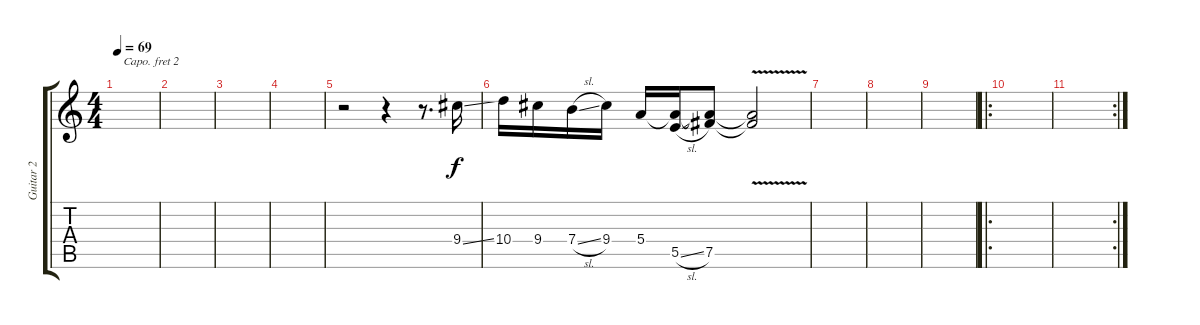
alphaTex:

\track ("Guitar 2" "Guitar 2") {instrument electricguitarclean}
\staff {score tabs}
\capo 2
\tuning (E4 B3 G3 D3 A2 E2) {hide}
\ts (4 4)
\tempo 69
\clef g2
\ks c
|
|
|
|
r.2 r.4 r.8{d} 9.4{ss}.16 |
10.4.16 9.4.16 7.4{sl}.16 9.4.16 5.4.16 (5.4{t} 5.5{sl}).16 (5.4{t} 7.5).8 (5.4{v t} 7.5{v t}).2 |
|
|
|
\ro
|
\rc 2
